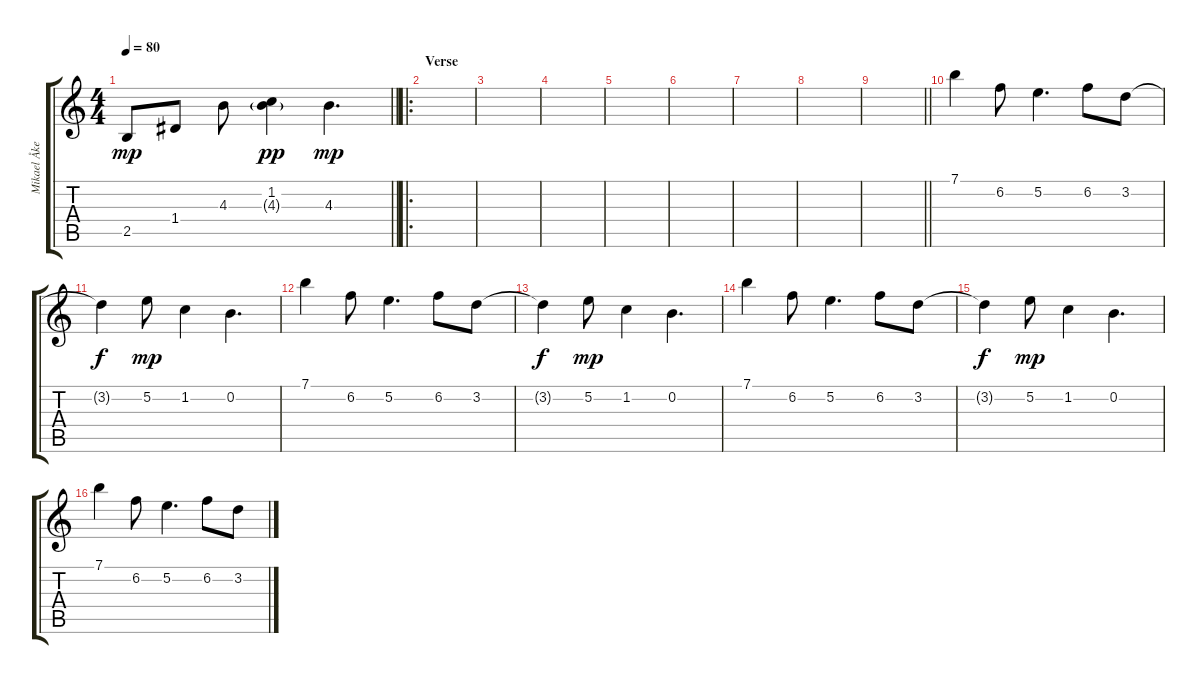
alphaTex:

\track ("Mikael Åkerfeldt" "Mikael Åke") {instrument electricguitarclean}
\staff {score tabs}
\tuning (E4 B3 G3 D3 A2 E2) {hide}
\ts (4 4)
\tempo 80
\clef g2
\barLineRight lightlight
\ks c
2.5.8{dy mp} 1.4.8 4.3.8 (1.2 4.3{g}).4{dy pp} 4.3.4{d dy mp} |
\ro
\section ("" "Verse")
|
|
|
|
|
|
|
\barLineRight lightlight
|
\section ("" "")
7.1.4 6.2.8 5.2.4{d} 6.2.8 3.2.8 |
3.2{t}.4{dy f} 5.2.8{dy mp} 1.2.4 0.2.4{d} |
7.1.4 6.2.8 5.2.4{d} 6.2.8 3.2.8 |
3.2{t}.4{dy f} 5.2.8{dy mp} 1.2.4 0.2.4{d} |
7.1.4 6.2.8 5.2.4{d} 6.2.8 3.2.8 |
3.2{t}.4{dy f} 5.2.8{dy mp} 1.2.4 0.2.4{d} |
7.1.4 6.2.8 5.2.4{d} 6.2.8 3.2.8
